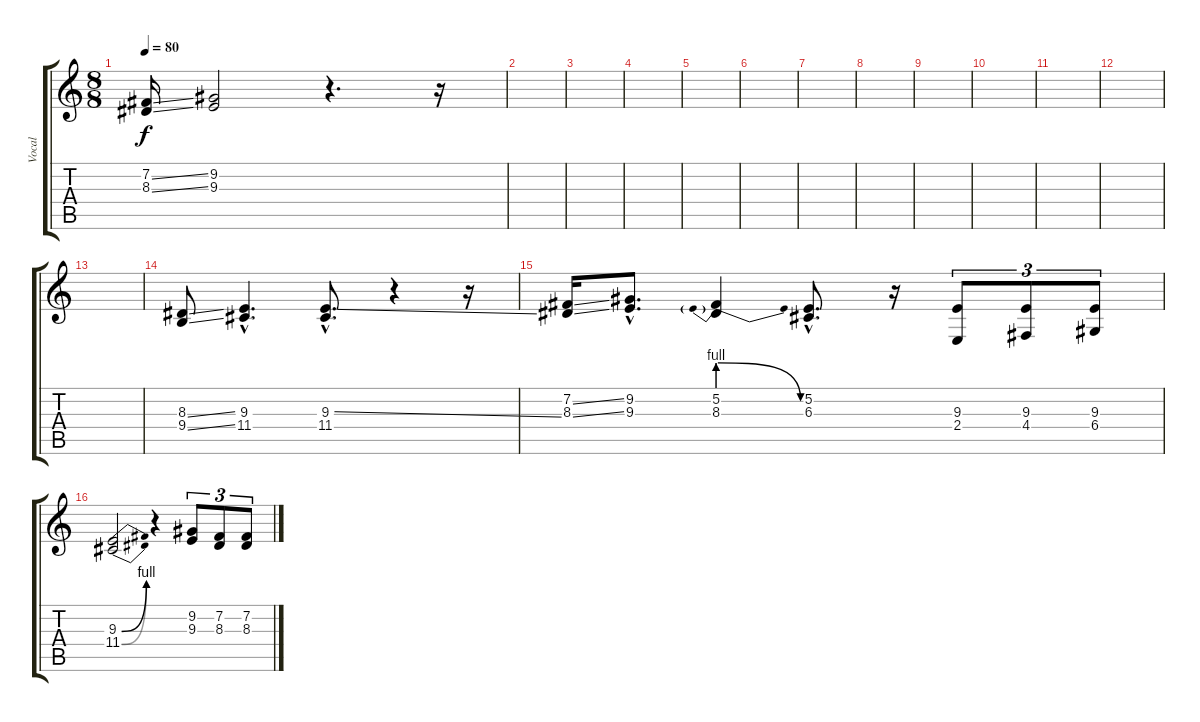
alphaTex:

\track ("Vocal" "Vocal") {instrument cello}
\staff {score tabs}
\tuning (E4 B3 G3 D3 A2 E2) {hide}
\ts (8 8)
\tempo 80
\clef g2
\ks c
(7.2{ss} 8.3{ss}).16{dy f} (9.2 9.3).2 r.4{d} r.16 |
|
|
|
|
|
|
|
|
|
|
|
|
(8.3{ss} 9.4{ss}).8 (9.3{hac} 11.4{hac}).4{d} (9.3{ss hac} 11.4{hac}).8{d} r.4 r.16 |
(7.2{ss} 8.3{ss}).16 (9.2{hac} 9.3{hac}).8{d} (5.2{be (prebendrelease 0 4 60 0)} 8.3).4 (5.2{hac} 6.3{hac}).8{d} r.16 (9.3 2.4).8{tu (3 2)} (9.3 4.4).8{tu (3 2)} (9.3 6.4).8{tu (3 2)} |
(9.3{be (bend 0 0 60 4)} 11.4{be (bend 0 0 60 4)}).2 r.4 (9.2 9.3).8{tu (3 2)} (7.2 8.3).8{tu (3 2)} (7.2 8.3).8{tu (3 2)}
